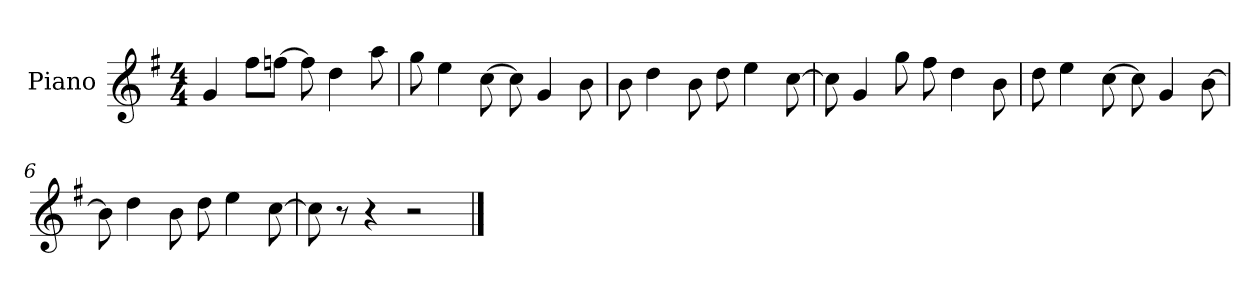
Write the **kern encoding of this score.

**kern
*part1
*staff1
*I"Piano
*I'P-no
*clefG2
*k[f#]
*M4/4
*MM90
=1
4g/
8ff#\L
[8ffn\J
8ff\]
4dd\
8aa\
=2
8gg\
4ee\
[8cc\
8cc\]
4g/
8b\
=3
8b\
4dd\
8b\
8dd\
4ee\
[8cc\
=4
8cc\]
4g/
8gg\
8ff#\
4dd\
8b\
=5
8dd\
4ee\
[8cc\
8cc\]
4g/
[8b\
=6
8b\]
4dd\
8b\
8dd\
4ee\
[8cc\
!!LO:LB:g=z
=7
8cc\]
8r
4r
2r
==
*-
